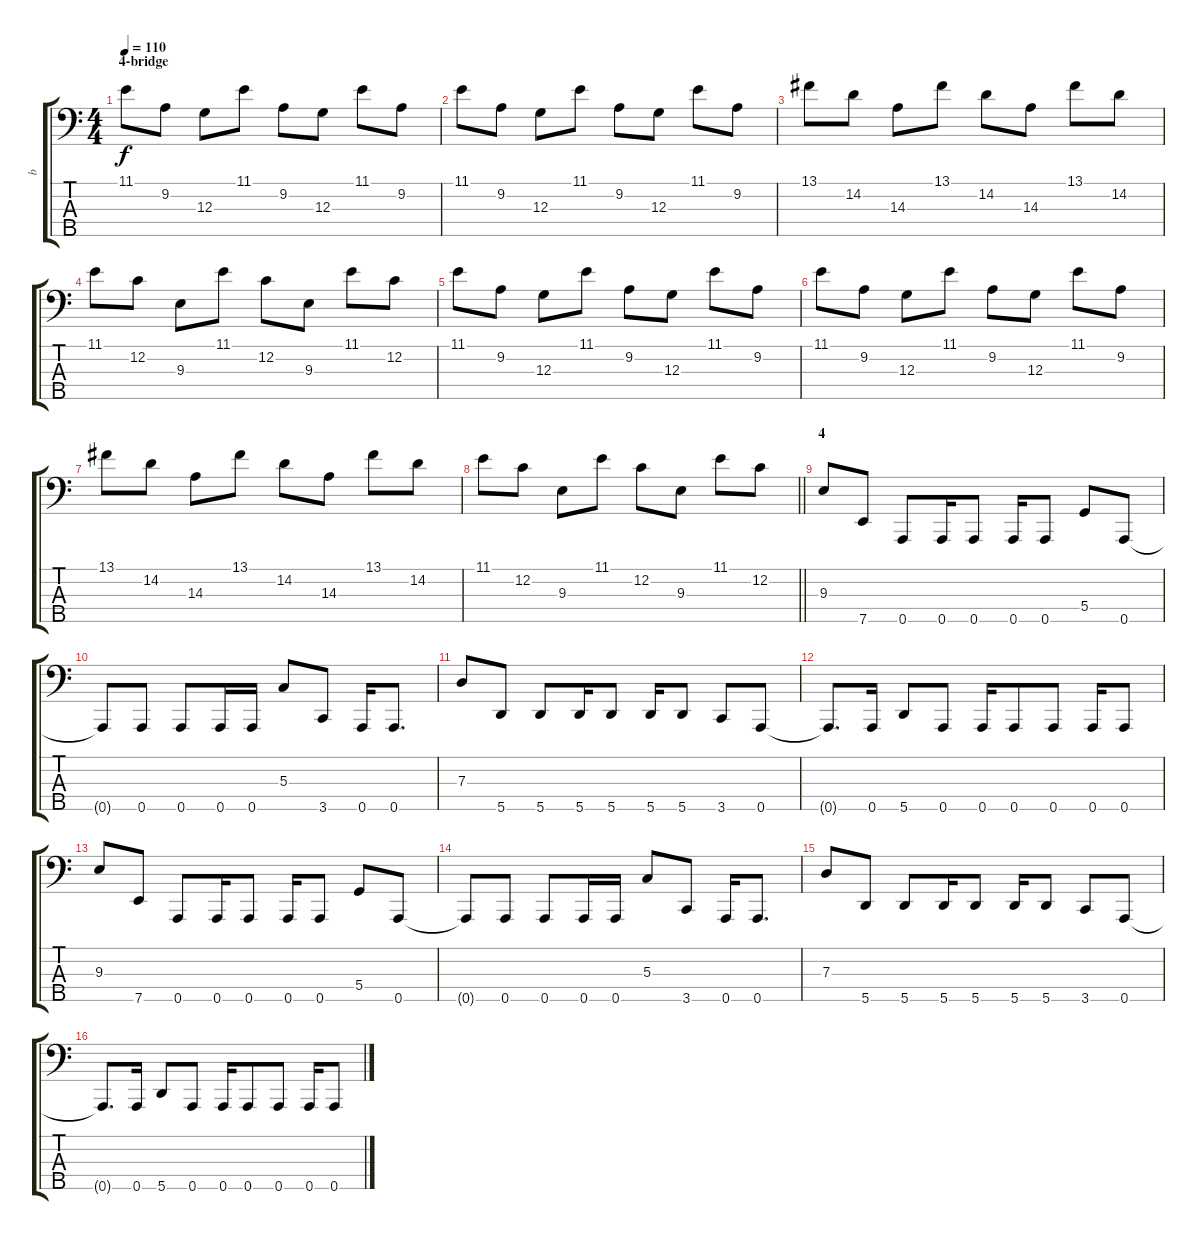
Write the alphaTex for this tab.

\track ("b" "b") {instrument electricbassfinger}
\staff {score tabs}
\tuning (F2 C2 G1 D1 A0) {hide}
\ts (4 4)
\section ("" "4-bridge")
\tempo 110
\clef f4
\ks c
11.1.8{dy f} 9.2.8 12.3.8 11.1.8 9.2.8 12.3.8 11.1.8 9.2.8 |
11.1.8 9.2.8 12.3.8 11.1.8 9.2.8 12.3.8 11.1.8 9.2.8 |
13.1.8 14.2.8 14.3.8 13.1.8 14.2.8 14.3.8 13.1.8 14.2.8 |
11.1.8 12.2.8 9.3.8 11.1.8 12.2.8 9.3.8 11.1.8 12.2.8 |
11.1.8 9.2.8 12.3.8 11.1.8 9.2.8 12.3.8 11.1.8 9.2.8 |
11.1.8 9.2.8 12.3.8 11.1.8 9.2.8 12.3.8 11.1.8 9.2.8 |
13.1.8 14.2.8 14.3.8 13.1.8 14.2.8 14.3.8 13.1.8 14.2.8 |
\barLineRight lightlight
11.1.8 12.2.8 9.3.8 11.1.8 12.2.8 9.3.8 11.1.8 12.2.8 |
\section ("" "4")
9.3.8 7.5.8 0.5.8 0.5.16 0.5.8 0.5.16 0.5.8 5.4.8 0.5.8 |
0.5{t}.8 0.5.8 0.5.8 0.5.16 0.5.16 5.3.8 3.5.8 0.5.16 0.5.8{d} |
7.3.8 5.5.8 5.5.8 5.5.16 5.5.8 5.5.16 5.5.8 3.5.8 0.5.8 |
0.5{t}.8{d} 0.5.16 5.5.8 0.5.8 0.5.16 0.5.8 0.5.8 0.5.16 0.5.8 |
9.3.8 7.5.8 0.5.8 0.5.16 0.5.8 0.5.16 0.5.8 5.4.8 0.5.8 |
0.5{t}.8 0.5.8 0.5.8 0.5.16 0.5.16 5.3.8 3.5.8 0.5.16 0.5.8{d} |
7.3.8 5.5.8 5.5.8 5.5.16 5.5.8 5.5.16 5.5.8 3.5.8 0.5.8 |
0.5{t}.8{d} 0.5.16 5.5.8 0.5.8 0.5.16 0.5.8 0.5.8 0.5.16 0.5.8
